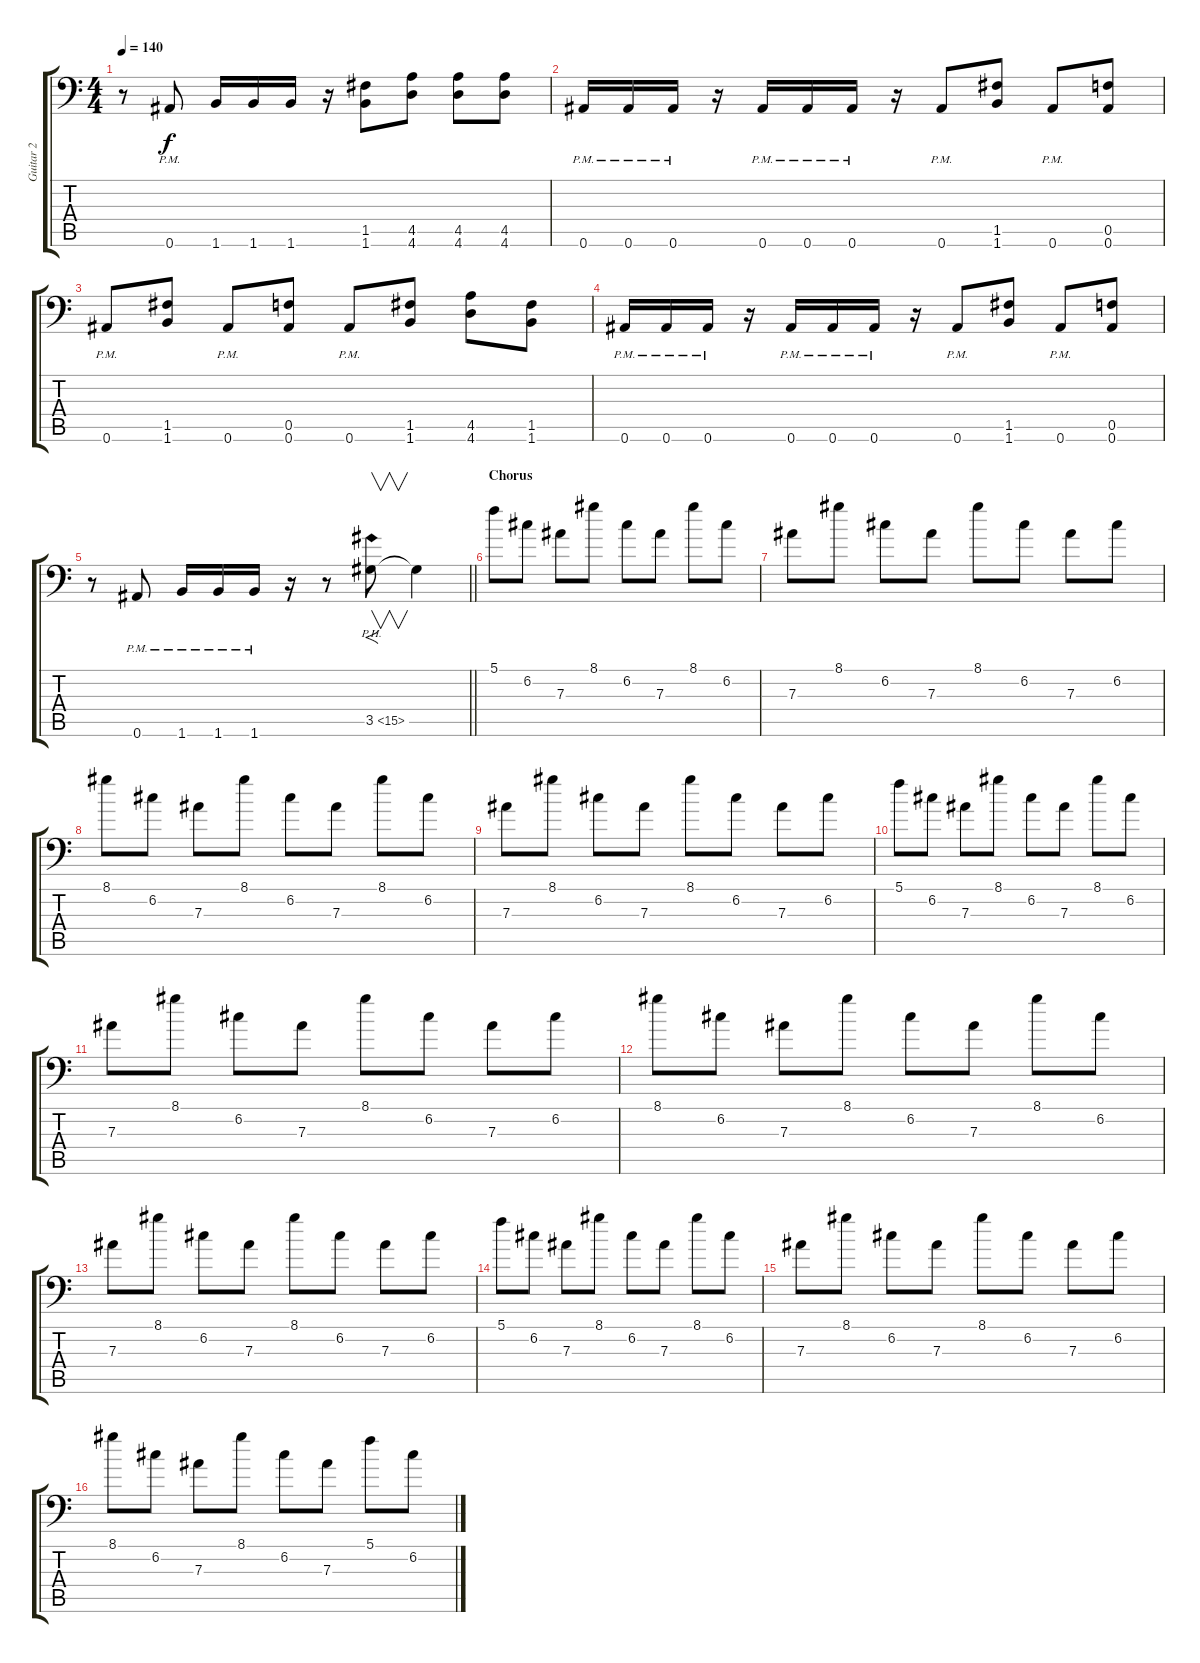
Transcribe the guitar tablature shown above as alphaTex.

\track ("Guitar 2" "Guitar 2") {instrument distortionguitar}
\staff {score tabs}
\tuning (C4 G3 Eb3 Bb2 F2 Bb1) {hide}
\ts (4 4)
\tempo 140
\clef f4
\ks c
r.8{dy f} 0.6{pm}.8 1.6.16 1.6.16 1.6.16 r.16 (1.5 1.6).8 (4.5 4.6).8 (4.5 4.6).8 (4.5 4.6).8 |
0.6{pm}.16 0.6{pm}.16 0.6{pm}.16 r.16 0.6{pm}.16 0.6{pm}.16 0.6{pm}.16 r.16 0.6{pm}.8 (1.5 1.6).8 0.6{pm}.8 (0.5 0.6).8 |
0.6{pm}.8 (1.5 1.6).8 0.6{pm}.8 (0.5 0.6).8 0.6{pm}.8 (1.5 1.6).8 (4.5 4.6).8 (1.5 1.6).8 |
0.6{pm}.16 0.6{pm}.16 0.6{pm}.16 r.16 0.6{pm}.16 0.6{pm}.16 0.6{pm}.16 r.16 0.6{pm}.8 (1.5 1.6).8 0.6{pm}.8 (0.5 0.6).8 |
\barLineRight lightlight
r.8 0.6{pm}.8 1.6{pm}.16 1.6{pm}.16 1.6{pm}.16 r.16 r.8 3.5{ph 12}.8{f v instrument guitarharmonics} 3.5{t}.4 |
\section ("" "Chorus")
5.1.8{instrument distortionguitar} 6.2.8 7.3.8 8.1.8 6.2.8 7.3.8 8.1.8 6.2.8 |
7.3.8 8.1.8 6.2.8 7.3.8 8.1.8 6.2.8 7.3.8 6.2.8 |
8.1.8 6.2.8 7.3.8 8.1.8 6.2.8 7.3.8 8.1.8 6.2.8 |
7.3.8 8.1.8 6.2.8 7.3.8 8.1.8 6.2.8 7.3.8 6.2.8 |
5.1.8 6.2.8 7.3.8 8.1.8 6.2.8 7.3.8 8.1.8 6.2.8 |
7.3.8 8.1.8 6.2.8 7.3.8 8.1.8 6.2.8 7.3.8 6.2.8 |
8.1.8 6.2.8 7.3.8 8.1.8 6.2.8 7.3.8 8.1.8 6.2.8 |
7.3.8 8.1.8 6.2.8 7.3.8 8.1.8 6.2.8 7.3.8 6.2.8 |
5.1.8 6.2.8 7.3.8 8.1.8 6.2.8 7.3.8 8.1.8 6.2.8 |
7.3.8 8.1.8 6.2.8 7.3.8 8.1.8 6.2.8 7.3.8 6.2.8 |
8.1.8 6.2.8 7.3.8 8.1.8 6.2.8 7.3.8 5.1.8 6.2.8
